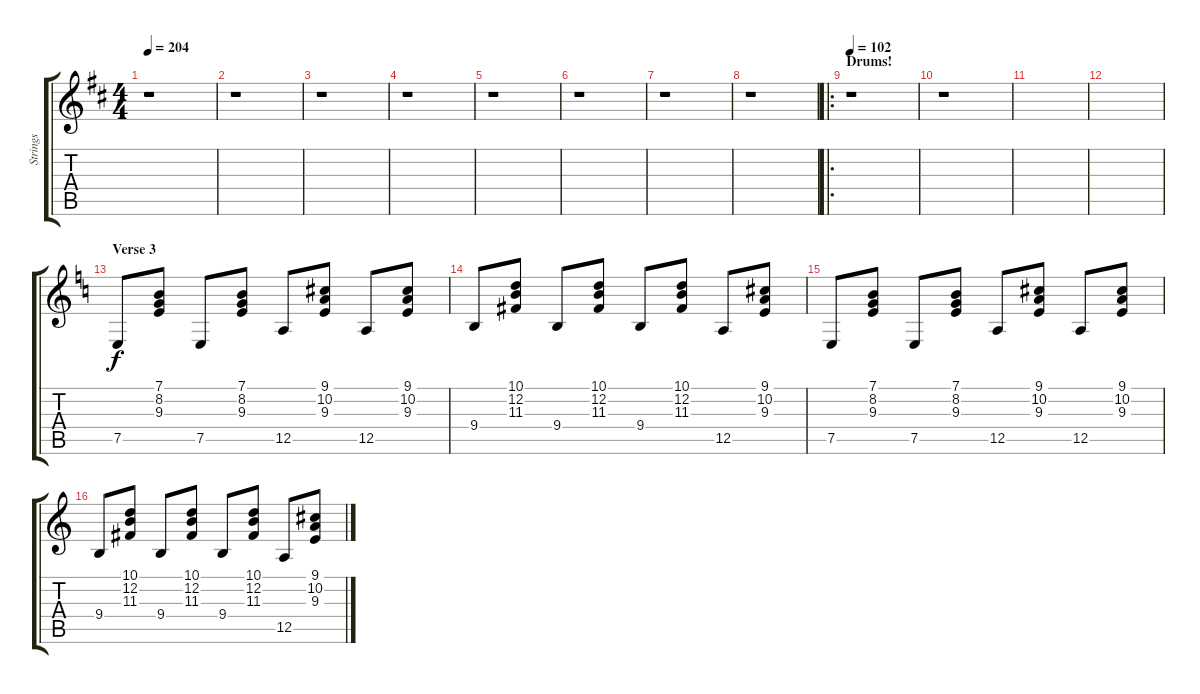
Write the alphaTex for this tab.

\track ("Strings" "Strings") {instrument pizzicatostrings}
\staff {score tabs}
\tuning (E4 B3 G3 D3 A2 E2) {hide}
\ts (4 4)
\tempo 204
\clef g2
\ks d
r.1{dy f} |
r.1 |
r.1 |
r.1 |
r.1 |
r.1 |
r.1 |
r.1 |
\ro
\section ("" "Drums!")
\tempo 102
r.1 |
r.1 |
|
|
\section ("" "Verse 3")
\ks c
7.5.8 (7.1 8.2 9.3).8 7.5.8 (7.1 8.2 9.3).8 12.5.8 (9.1 10.2 9.3).8 12.5.8 (9.1 10.2 9.3).8 |
9.4.8 (10.1 12.2 11.3).8 9.4.8 (10.1 12.2 11.3).8 9.4.8 (10.1 12.2 11.3).8 12.5.8 (9.1 10.2 9.3).8 |
7.5.8 (7.1 8.2 9.3).8 7.5.8 (7.1 8.2 9.3).8 12.5.8 (9.1 10.2 9.3).8 12.5.8 (9.1 10.2 9.3).8 |
9.4.8 (10.1 12.2 11.3).8 9.4.8 (10.1 12.2 11.3).8 9.4.8 (10.1 12.2 11.3).8 12.5.8 (9.1 10.2 9.3).8
